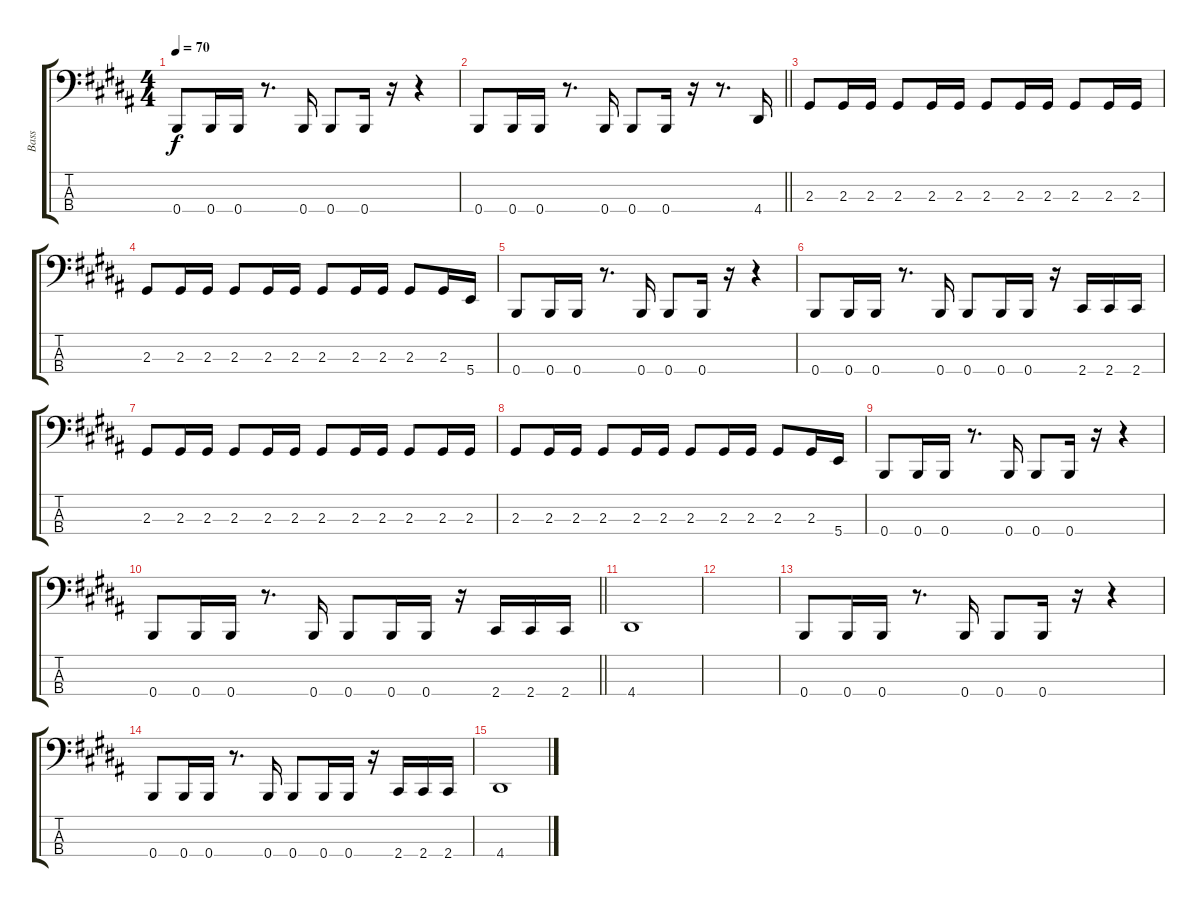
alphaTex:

\track ("Bass" "Bass") {instrument electricbasspick}
\staff {score tabs}
\tuning (Gb2 B1 Gb1 B0) {hide}
\ts (4 4)
\tempo 70
\clef f4
\ks b
0.4.8{dy f} 0.4.16 0.4.16 r.8{d} 0.4.16 0.4.8 0.4.16 r.16 r.4 |
\barLineRight lightlight
0.4.8 0.4.16 0.4.16 r.8{d} 0.4.16 0.4.8 0.4.16 r.16 r.8{d} 4.4.16 |
2.3.8 2.3.16 2.3.16 2.3.8 2.3.16 2.3.16 2.3.8 2.3.16 2.3.16 2.3.8 2.3.16 2.3.16 |
2.3.8 2.3.16 2.3.16 2.3.8 2.3.16 2.3.16 2.3.8 2.3.16 2.3.16 2.3.8 2.3.16 5.4.16 |
0.4.8 0.4.16 0.4.16 r.8{d} 0.4.16 0.4.8 0.4.16 r.16 r.4 |
0.4.8 0.4.16 0.4.16 r.8{d} 0.4.16 0.4.8 0.4.16 0.4.16 r.16 2.4.16 2.4.16 2.4.16 |
2.3.8 2.3.16 2.3.16 2.3.8 2.3.16 2.3.16 2.3.8 2.3.16 2.3.16 2.3.8 2.3.16 2.3.16 |
2.3.8 2.3.16 2.3.16 2.3.8 2.3.16 2.3.16 2.3.8 2.3.16 2.3.16 2.3.8 2.3.16 5.4.16 |
0.4.8 0.4.16 0.4.16 r.8{d} 0.4.16 0.4.8 0.4.16 r.16 r.4 |
\barLineRight lightlight
0.4.8 0.4.16 0.4.16 r.8{d} 0.4.16 0.4.8 0.4.16 0.4.16 r.16 2.4.16 2.4.16 2.4.16 |
4.4.1 |
|
0.4.8 0.4.16 0.4.16 r.8{d} 0.4.16 0.4.8 0.4.16 r.16 r.4 |
0.4.8 0.4.16 0.4.16 r.8{d} 0.4.16 0.4.8 0.4.16 0.4.16 r.16 2.4.16 2.4.16 2.4.16 |
4.4.1
